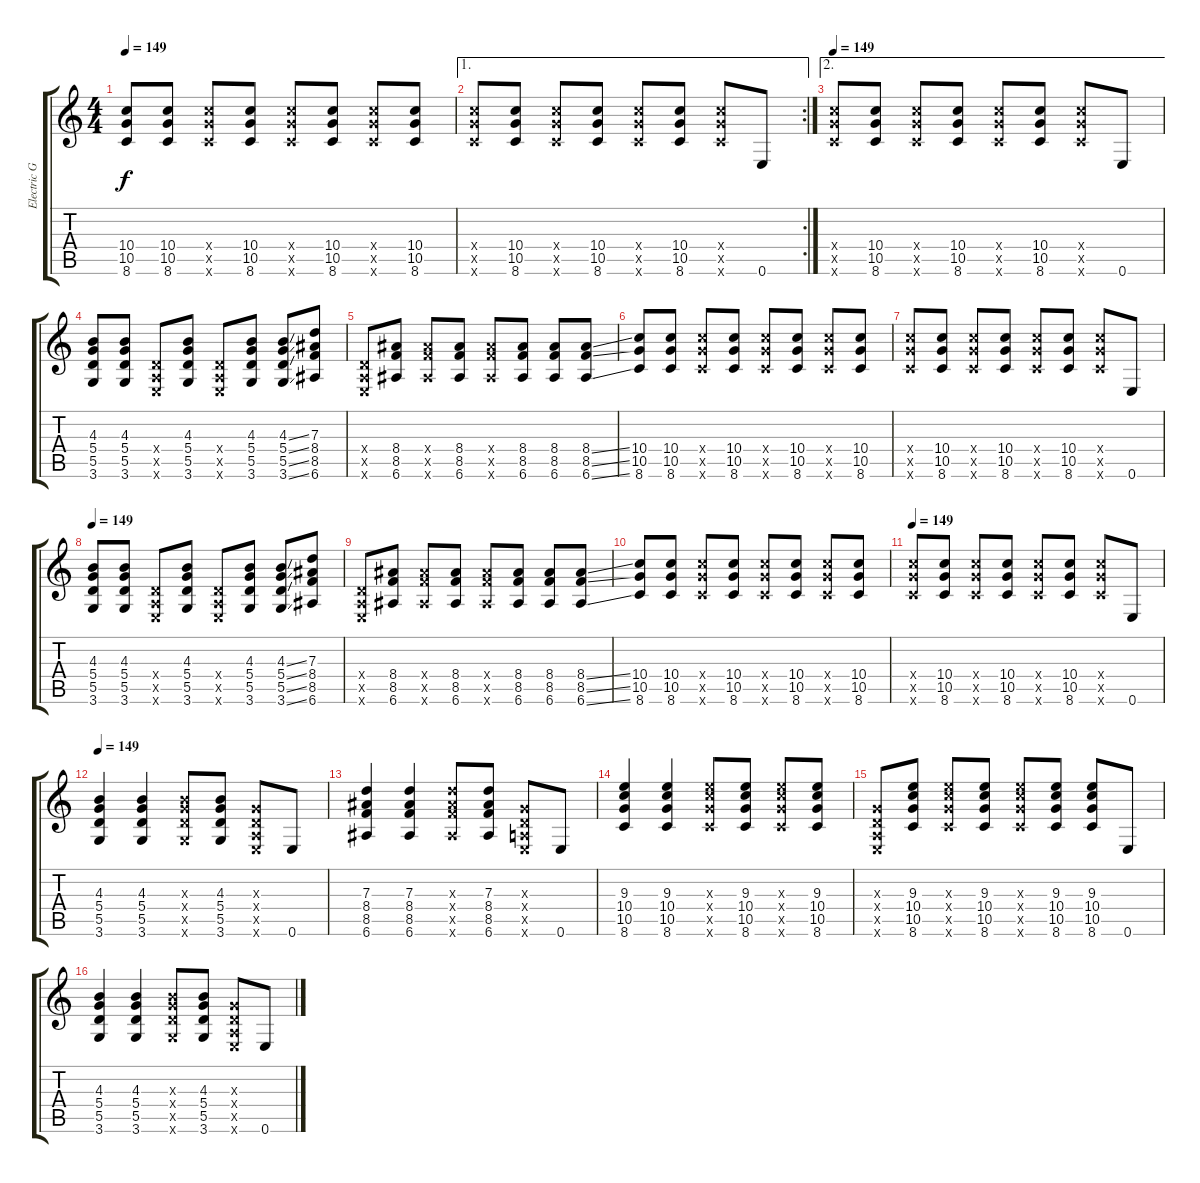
\track ("Electric Guitar 2" "Electric G") {instrument electricguitarclean}
\staff {score tabs}
\tuning (E4 B3 G3 D3 A2 E2) {hide}
\ts (4 4)
\tempo 149
\clef g2
\ks c
(10.4 10.5 8.6).8{dy f} (10.4 10.5 8.6).8 (10.4{x} 10.5{x} 8.6{x}).8 (10.4 10.5 8.6).8 (10.4{x} 10.5{x} 8.6{x}).8 (10.4 10.5 8.6).8 (10.4{x} 10.5{x} 8.6{x}).8 (10.4 10.5 8.6).8 |
\ae 1
\rc 2
(10.4{x} 10.5{x} 8.6{x}).8 (10.4 10.5 8.6).8 (10.4{x} 10.5{x} 8.6{x}).8 (10.4 10.5 8.6).8 (10.4{x} 10.5{x} 8.6{x}).8 (10.4 10.5 8.6).8 (10.4{x} 10.5{x} 8.6{x}).8 0.6.8 |
\ae 2
\tempo 149
(10.4{x} 10.5{x} 8.6{x}).8 (10.4 10.5 8.6).8 (10.4{x} 10.5{x} 8.6{x}).8 (10.4 10.5 8.6).8 (10.4{x} 10.5{x} 8.6{x}).8 (10.4 10.5 8.6).8 (10.4{x} 10.5{x} 8.6{x}).8 0.6.8 |
(4.3 5.4 5.5 3.6).8 (4.3 5.4 5.5 3.6).8 (0.4{x} 0.5{x} 0.6{x}).8 (4.3 5.4 5.5 3.6).8 (0.4{x} 0.5{x} 0.6{x}).8 (4.3 5.4 5.5 3.6).8 (4.3{ss} 5.4{ss} 5.5{ss} 3.6{ss}).8 (7.3 8.4 8.5 6.6).8 |
(0.4{x} 0.5{x} 0.6{x}).8 (8.4 8.5 6.6).8 (8.4{x} 8.5{x} 6.6{x}).8 (8.4 8.5 6.6).8 (8.4{x} 8.5{x} 6.6{x}).8 (8.4 8.5 6.6).8 (8.4 8.5 6.6).8 (8.4{ss} 8.5{ss} 6.6{ss}).8 |
(10.4 10.5 8.6).8 (10.4 10.5 8.6).8 (10.4{x} 10.5{x} 8.6{x}).8 (10.4 10.5 8.6).8 (10.4{x} 10.5{x} 8.6{x}).8 (10.4 10.5 8.6).8 (10.4{x} 10.5{x} 8.6{x}).8 (10.4 10.5 8.6).8 |
(10.4{x} 10.5{x} 8.6{x}).8 (10.4 10.5 8.6).8 (10.4{x} 10.5{x} 8.6{x}).8 (10.4 10.5 8.6).8 (10.4{x} 10.5{x} 8.6{x}).8 (10.4 10.5 8.6).8 (10.4{x} 10.5{x} 8.6{x}).8 0.6.8 |
\tempo 149
(4.3 5.4 5.5 3.6).8 (4.3 5.4 5.5 3.6).8 (0.4{x} 0.5{x} 0.6{x}).8 (4.3 5.4 5.5 3.6).8 (0.4{x} 0.5{x} 0.6{x}).8 (4.3 5.4 5.5 3.6).8 (4.3{ss} 5.4{ss} 5.5{ss} 3.6{ss}).8 (7.3 8.4 8.5 6.6).8 |
(0.4{x} 0.5{x} 0.6{x}).8 (8.4 8.5 6.6).8 (8.4{x} 8.5{x} 6.6{x}).8 (8.4 8.5 6.6).8 (8.4{x} 8.5{x} 6.6{x}).8 (8.4 8.5 6.6).8 (8.4 8.5 6.6).8 (8.4{ss} 8.5{ss} 6.6{ss}).8 |
(10.4 10.5 8.6).8 (10.4 10.5 8.6).8 (10.4{x} 10.5{x} 8.6{x}).8 (10.4 10.5 8.6).8 (10.4{x} 10.5{x} 8.6{x}).8 (10.4 10.5 8.6).8 (10.4{x} 10.5{x} 8.6{x}).8 (10.4 10.5 8.6).8 |
\tempo 149
(10.4{x} 10.5{x} 8.6{x}).8 (10.4 10.5 8.6).8 (10.4{x} 10.5{x} 8.6{x}).8 (10.4 10.5 8.6).8 (10.4{x} 10.5{x} 8.6{x}).8 (10.4 10.5 8.6).8 (10.4{x} 10.5{x} 8.6{x}).8 0.6.8 |
\tempo 149
(4.3 5.4 5.5 3.6).4 (4.3 5.4 5.5 3.6).4 (4.3{x} 5.4{x} 5.5{x} 3.6{x}).8 (4.3 5.4 5.5 3.6).8 (0.3{x} 0.4{x} 0.5{x} 0.6{x}).8 0.6.8 |
(7.3 8.4 8.5 6.6).4 (7.3 8.4 8.5 6.6).4 (7.3{x} 8.4{x} 8.5{x} 6.6{x}).8 (7.3 8.4 8.5 6.6).8 (0.3{x} 0.4{x} 0.5{x} 0.6{x}).8 0.6.8 |
(9.3 10.4 10.5 8.6).4 (9.3 10.4 10.5 8.6).4 (9.3{x} 10.4{x} 10.5{x} 8.6{x}).8 (9.3 10.4 10.5 8.6).8 (9.3{x} 10.4{x} 10.5{x} 8.6{x}).8 (9.3 10.4 10.5 8.6).8 |
(0.3{x} 0.4{x} 0.5{x} 0.6{x}).8 (9.3 10.4 10.5 8.6).8 (9.3{x} 10.4{x} 10.5{x} 8.6{x}).8 (9.3 10.4 10.5 8.6).8 (9.3{x} 10.4{x} 10.5{x} 8.6{x}).8 (9.3 10.4 10.5 8.6).8 (9.3 10.4 10.5 8.6).8 0.6.8 |
(4.3 5.4 5.5 3.6).4 (4.3 5.4 5.5 3.6).4 (4.3{x} 5.4{x} 5.5{x} 3.6{x}).8 (4.3 5.4 5.5 3.6).8 (0.3{x} 0.4{x} 0.5{x} 0.6{x}).8 0.6.8
